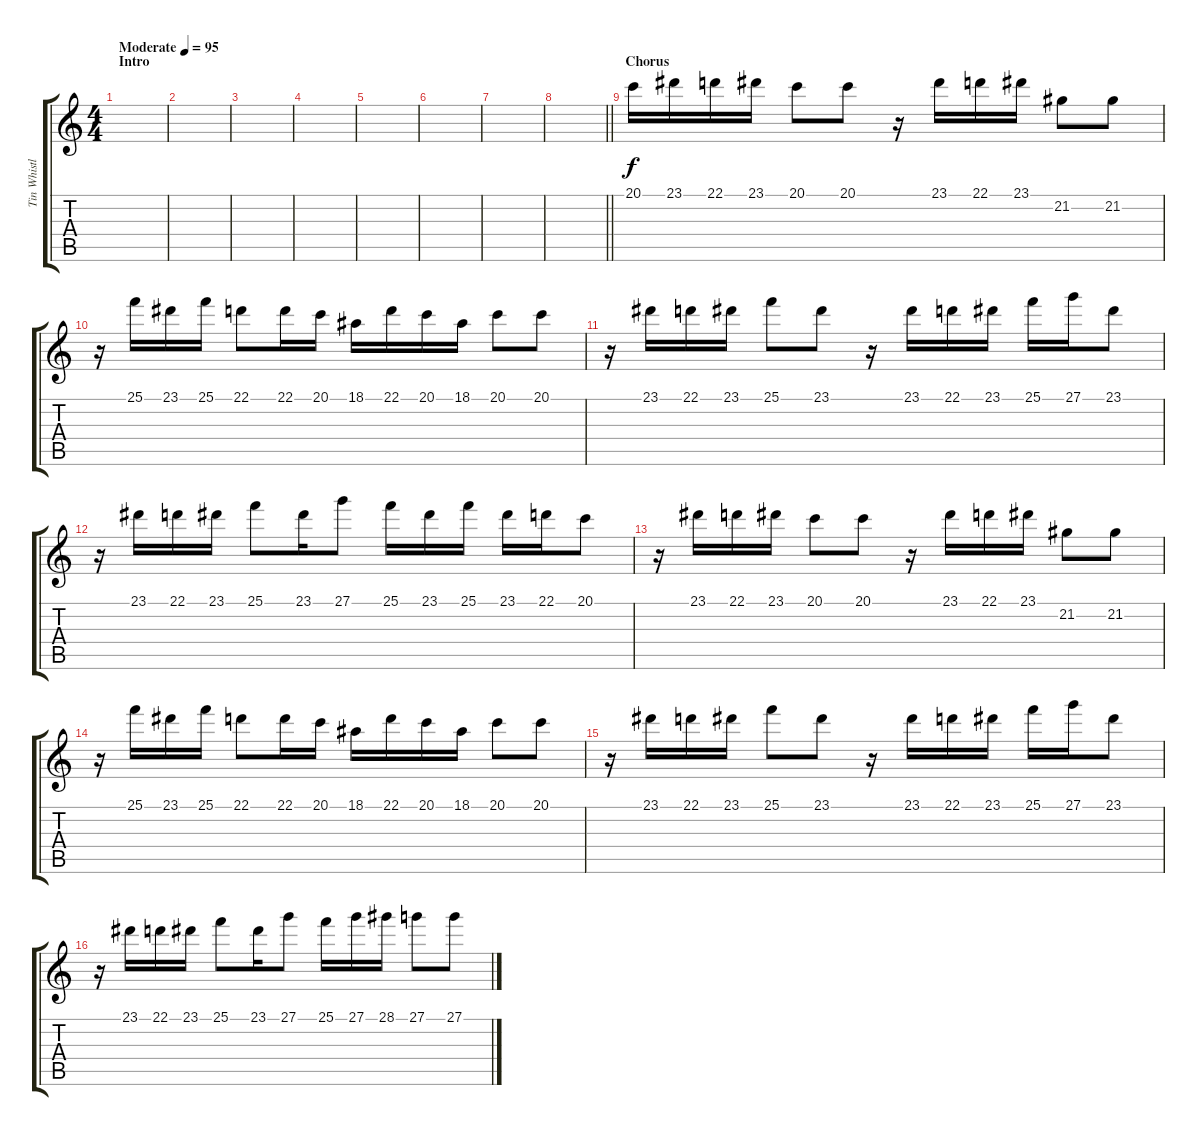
\track ("Tin Whistle" "Tin Whistl") {instrument piccolo}
\staff {score tabs}
\tuning (E4 B3 G3 D3 A2 E2) {hide}
\ts (4 4)
\section ("" "Intro")
\tempo (95 "Moderate")
\clef g2
\ks c
|
|
|
|
|
|
|
\barLineRight lightlight
|
\section ("" "Chorus")
20.1.16 23.1.16 22.1.16 23.1.16 20.1.8 20.1.8 r.16 23.1.16 22.1.16 23.1.16 21.2.8 21.2.8 |
r.16 25.1.16 23.1.16 25.1.16 22.1.8 22.1.16 20.1.16 18.1.16 22.1.16 20.1.16 18.1.16 20.1.8 20.1.8 |
r.16 23.1.16 22.1.16 23.1.16 25.1.8 23.1.8 r.16 23.1.16 22.1.16 23.1.16 25.1.16 27.1.16 23.1.8 |
r.16 23.1.16 22.1.16 23.1.16 25.1.8 23.1.16 27.1.8 25.1.16 23.1.16 25.1.16 23.1.16 22.1.16 20.1.8 |
r.16 23.1.16 22.1.16 23.1.16 20.1.8 20.1.8 r.16 23.1.16 22.1.16 23.1.16 21.2.8 21.2.8 |
r.16 25.1.16 23.1.16 25.1.16 22.1.8 22.1.16 20.1.16 18.1.16 22.1.16 20.1.16 18.1.16 20.1.8 20.1.8 |
r.16 23.1.16 22.1.16 23.1.16 25.1.8 23.1.8 r.16 23.1.16 22.1.16 23.1.16 25.1.16 27.1.16 23.1.8 |
r.16 23.1.16 22.1.16 23.1.16 25.1.8 23.1.16 27.1.8 25.1.16 27.1.16 28.1.16 27.1.8 27.1.8
